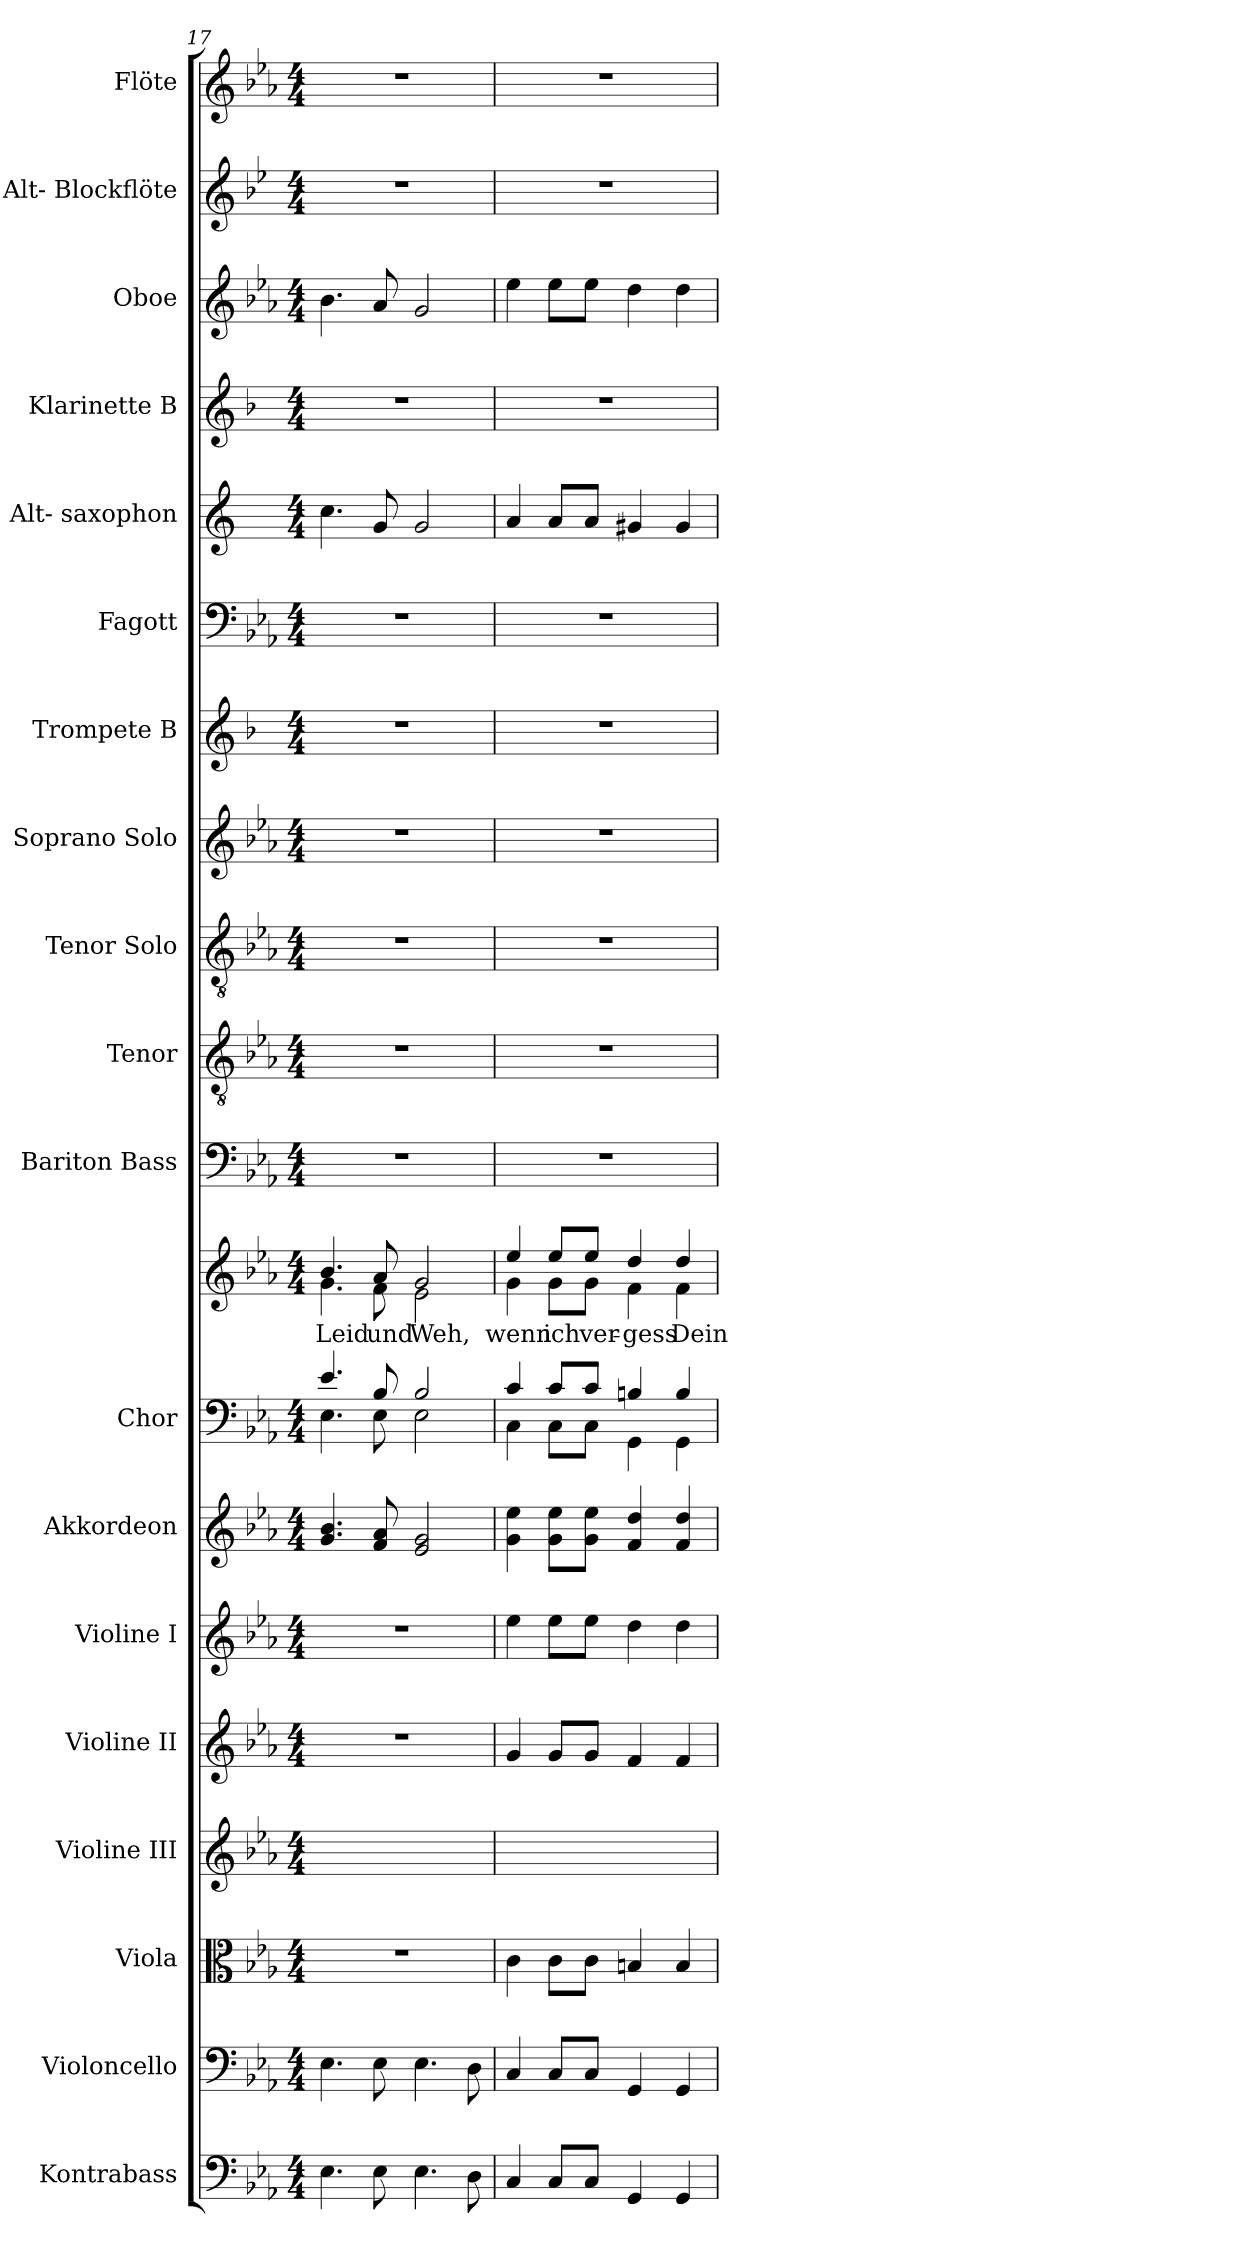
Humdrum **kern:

**kern	**kern	**kern	**kern	**kern	**kern	**kern	**kern	**kern	**text	**kern	**kern	**kern	**kern	**kern	**kern	**kern	**kern	**kern	**kern	**kern
*part19	*part18	*part17	*part16	*part15	*part14	*part13	*part12	*part12	*part12	*part11	*part10	*part9	*part8	*part7	*part6	*part5	*part4	*part3	*part2	*part1
*staff20	*staff19	*staff18	*staff17	*staff16	*staff15	*staff14	*staff13	*staff12	*staff12	*staff11	*staff10	*staff9	*staff8	*staff7	*staff6	*staff5	*staff4	*staff3	*staff2	*staff1
*I"Kontrabass	*I"Violoncello	*I"Viola	*I"Violine III	*I"Violine II	*I"Violine I	*I"Akkordeon	*I"Chor	*	*	*I"Bariton Bass	*I"Tenor	*I"Tenor Solo	*I"Soprano Solo	*I"Trompete B	*I"Fagott	*I"Alt- saxophon	*I"Klarinette B	*I"Oboe	*I"Alt- Blockflöte	*I"Flöte
*I'Kb.	*I'Vc.	*I'Vla.	*I'Vln. III	*I'Vln. II	*I'Vln. I	*I'Akk.	*I'Chor	*	*	*I'B	*I'T	*I'T. Solo	*I'S. Solo	*I'Tpt.	*I'Fgt.	*I'ASax.	*I'Kl.	*I'Ob.	*I'ABfl.	*I'Fl.
*clefF4	*clefF4	*clefC3	*clefG2	*clefG2	*clefG2	*clefG2	*clefF4	*clefG2	*	*clefF4	*clefGv2	*clefGv2	*clefG2	*clefG2	*clefF4	*clefG2	*clefG2	*clefG2	*clefG2	*clefG2
*ITrd7c12	*	*	*	*	*	*	*	*	*	*	*ITrd7c12	*ITrd7c12	*	*ITrd1c2	*	*ITrd5c9	*ITrd1c2	*	*ITrd-3c-5	*
*k[b-e-a-]	*k[b-e-a-]	*k[b-e-a-]	*k[b-e-a-]	*k[b-e-a-]	*k[b-e-a-]	*k[b-e-a-]	*k[b-e-a-]	*k[b-e-a-]	*	*k[b-e-a-]	*k[b-e-a-]	*k[b-e-a-]	*k[b-e-a-]	*k[b-e-a-]	*k[b-e-a-]	*k[b-e-a-]	*k[b-e-a-]	*k[b-e-a-]	*k[b-e-a-]	*k[b-e-a-]
*E-:	*E-:	*E-:	*E-:	*E-:	*E-:	*E-:	*E-:	*E-:	*	*E-:	*E-:	*E-:	*E-:	*E-:	*E-:	*E-:	*E-:	*E-:	*E-:	*E-:
*M4/4	*M4/4	*M4/4	*M4/4	*M4/4	*M4/4	*M4/4	*M4/4	*M4/4	*	*M4/4	*M4/4	*M4/4	*M4/4	*M4/4	*M4/4	*M4/4	*M4/4	*M4/4	*M4/4	*M4/4
=17	=17	=17	=17	=17	=17	=17	=17	=17	=17	=17	=17	=17	=17	=17	=17	=17	=17	=17	=17	=17
*	*	*	*	*	*	*	*^	*	*	*	*	*	*	*	*	*	*	*	*	*
!	!	!	!	!	!	!	!	!	!	!LO:LY:b:color=#000000	!	!	!	!	!	!	!	!	!	!	!
*	*	*	*	*	*	*	*	*	*^	*	*	*	*	*	*	*	*	*	*	*	*
4.EE-i\	4.E-i\	1r	1ryy	1r	1r	4.gi/ 4.b-i	4.e-i/	4.E-i\	4.b-i/	4.gi\	Leid	1r	1r	1r	1r	1r	1r	4.e-i\	1r	4.b-i\	1r	1r
!	!	!	!	!	!	!	!	!	!	!	!LO:LY:b:color=#000000	!	!	!	!	!	!	!	!	!	!	!
8EE-i\	8E-i\	.	.	.	.	8fi/ 8a-i	8B-i/	8E-i\	8a-i/	8fi\	und	.	.	.	.	.	.	8B-i/	.	8a-i/	.	.
!	!	!	!	!	!	!	!	!	!	!	!LO:LY:b:color=#000000	!	!	!	!	!	!	!	!	!	!	!
4.EE-i\	4.E-i\	.	.	.	.	2e-i/ 2gi	2B-i/	2E-i\	2gi/	2e-i\	Weh,	.	.	.	.	.	.	2B-i/	.	2gi/	.	.
8DDi\	8Di\	.	.	.	.	.	.	.	.	.	.	.	.	.	.	.	.	.	.	.	.	.
!!LO:PB:g=z
=18	=18	=18	=18	=18	=18	=18	=18	=18	=18	=18	=18	=18	=18	=18	=18	=18	=18	=18	=18	=18	=18	=18
!	!	!	!	!	!	!	!	!	!	!	!LO:LY:b:color=#000000	!	!	!	!	!	!	!	!	!	!	!
4CCi/	4Ci/	4ci\	4ci/yy	4gi/	4ee-i\	4gi\ 4ee-i	4ci/	4Ci\	4ee-i/	4gi\	wenn	1r	1r	1r	1r	1r	1r	4ci/	1r	4ee-i\	1r	1r
!	!	!	!	!	!	!	!	!	!	!	!LO:LY:b:color=#000000	!	!	!	!	!	!	!	!	!	!	!
8CCi/L	8Ci/L	8ci\L	8ci/Lyy	8gi/L	8ee-i\L	8gi\ 8ee-i\L	8ci/L	8Ci\L	8ee-i/L	8gi\L	ich	.	.	.	.	.	.	8ci/L	.	8ee-i\L	.	.
!	!	!	!	!	!	!	!	!	!	!	!LO:LY:b:color=#000000	!	!	!	!	!	!	!	!	!	!	!
8CCi/J	8Ci/J	8ci\J	8ci/Jyy	8gi/J	8ee-i\J	8gi\ 8ee-i\J	8ci/J	8Ci\J	8ee-i/J	8gi\J	ver-	.	.	.	.	.	.	8ci/J	.	8ee-i\J	.	.
!	!	!	!	!	!	!	!	!	!	!	!LO:LY:b:color=#000000	!	!	!	!	!	!	!	!	!	!	!
4GGGi/	4GGi/	4Bni/	4Bni/yy	4fi/	4ddi\	4fi/ 4ddi	4Bni/	4GGi\	4ddi/	4fi\	-gess	.	.	.	.	.	.	4Bni/	.	4ddi\	.	.
!	!	!	!	!	!	!	!	!	!	!	!LO:LY:b:color=#000000	!	!	!	!	!	!	!	!	!	!	!
4GGGi/	4GGi/	4Bi/	4Bi/yy	4fi/	4ddi\	4fi/ 4ddi	4Bi/	4GGi\	4ddi/	4fi\	Dein	.	.	.	.	.	.	4Bi/	.	4ddi\	.	.
*	*	*	*	*	*	*	*v	*v	*	*	*	*	*	*	*	*	*	*	*	*	*	*
*	*	*	*	*	*	*	*	*v	*v	*	*	*	*	*	*	*	*	*	*	*	*
=	=	=	=	=	=	=	=	=	=	=	=	=	=	=	=	=	=	=	=	=
*-	*-	*-	*-	*-	*-	*-	*-	*-	*-	*-	*-	*-	*-	*-	*-	*-	*-	*-	*-	*-
